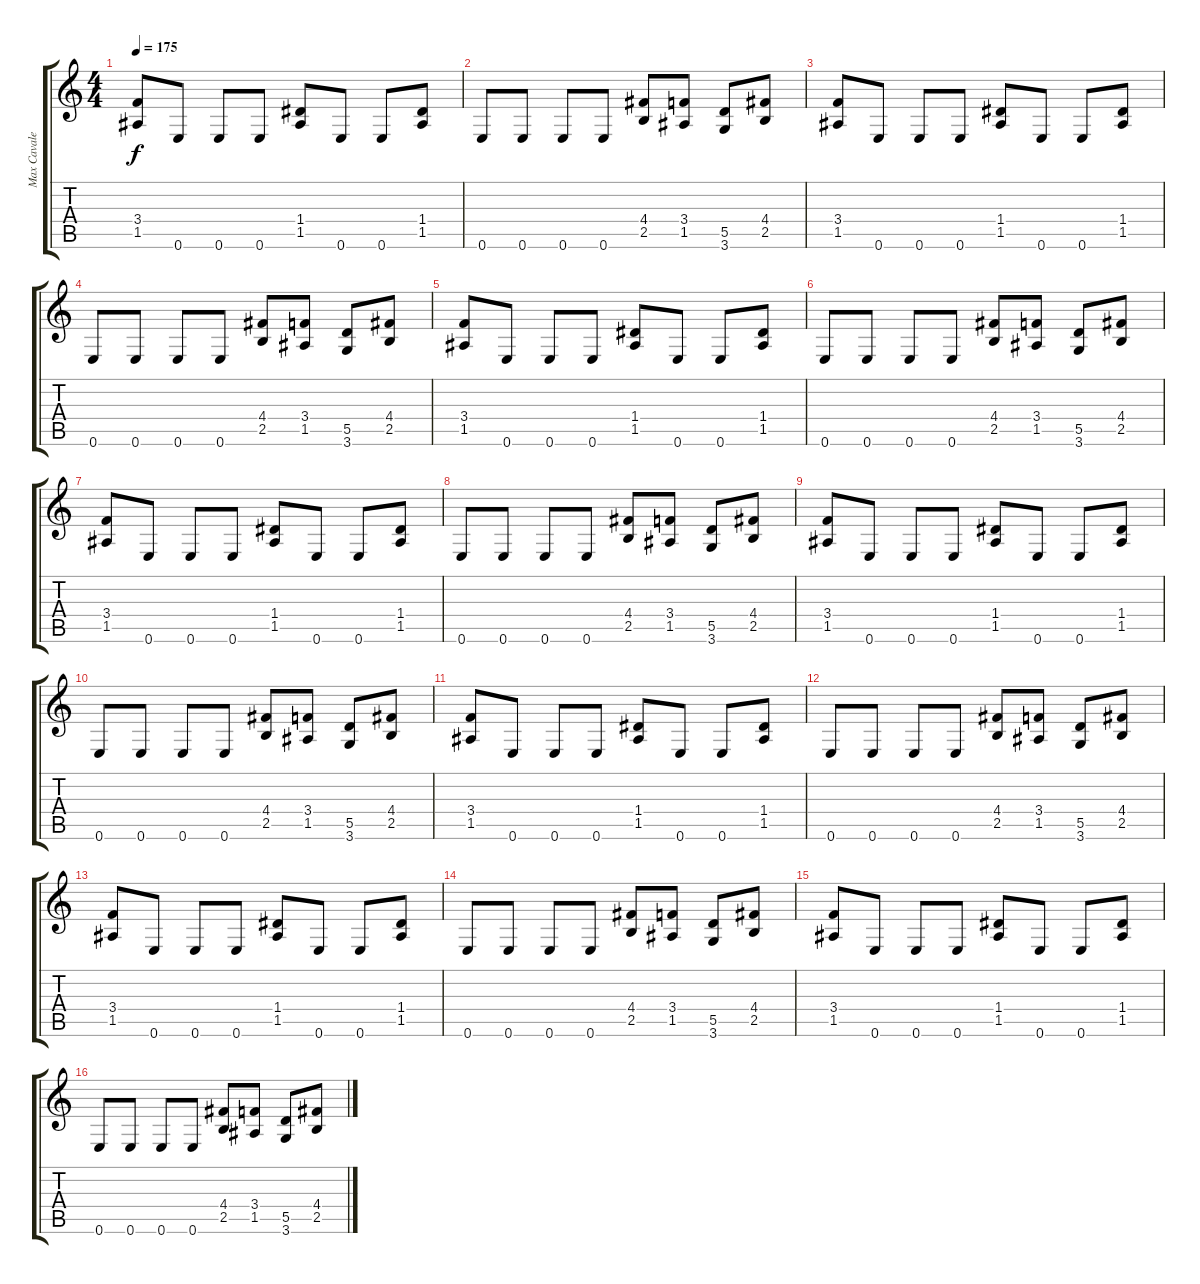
\track ("Max Cavalera" "Max Cavale") {instrument distortionguitar}
\staff {score tabs}
\tuning (E4 B3 G3 D3 A2 E2) {hide}
\ts (4 4)
\tempo 175
\clef g2
\ks c
(3.4 1.5).8{dy f} 0.6.8 0.6.8 0.6.8 (1.4 1.5).8 0.6.8 0.6.8 (1.4 1.5).8 |
0.6.8 0.6.8 0.6.8 0.6.8 (4.4 2.5).8 (3.4 1.5).8 (5.5 3.6).8 (4.4 2.5).8 |
(3.4 1.5).8 0.6.8 0.6.8 0.6.8 (1.4 1.5).8 0.6.8 0.6.8 (1.4 1.5).8 |
0.6.8 0.6.8 0.6.8 0.6.8 (4.4 2.5).8 (3.4 1.5).8 (5.5 3.6).8 (4.4 2.5).8 |
(3.4 1.5).8 0.6.8 0.6.8 0.6.8 (1.4 1.5).8 0.6.8 0.6.8 (1.4 1.5).8 |
0.6.8 0.6.8 0.6.8 0.6.8 (4.4 2.5).8 (3.4 1.5).8 (5.5 3.6).8 (4.4 2.5).8 |
(3.4 1.5).8 0.6.8 0.6.8 0.6.8 (1.4 1.5).8 0.6.8 0.6.8 (1.4 1.5).8 |
0.6.8 0.6.8 0.6.8 0.6.8 (4.4 2.5).8 (3.4 1.5).8 (5.5 3.6).8 (4.4 2.5).8 |
(3.4 1.5).8 0.6.8 0.6.8 0.6.8 (1.4 1.5).8 0.6.8 0.6.8 (1.4 1.5).8 |
0.6.8 0.6.8 0.6.8 0.6.8 (4.4 2.5).8 (3.4 1.5).8 (5.5 3.6).8 (4.4 2.5).8 |
(3.4 1.5).8 0.6.8 0.6.8 0.6.8 (1.4 1.5).8 0.6.8 0.6.8 (1.4 1.5).8 |
0.6.8 0.6.8 0.6.8 0.6.8 (4.4 2.5).8 (3.4 1.5).8 (5.5 3.6).8 (4.4 2.5).8 |
(3.4 1.5).8 0.6.8 0.6.8 0.6.8 (1.4 1.5).8 0.6.8 0.6.8 (1.4 1.5).8 |
0.6.8 0.6.8 0.6.8 0.6.8 (4.4 2.5).8 (3.4 1.5).8 (5.5 3.6).8 (4.4 2.5).8 |
(3.4 1.5).8 0.6.8 0.6.8 0.6.8 (1.4 1.5).8 0.6.8 0.6.8 (1.4 1.5).8 |
0.6.8 0.6.8 0.6.8 0.6.8 (4.4 2.5).8 (3.4 1.5).8 (5.5 3.6).8 (4.4 2.5).8
